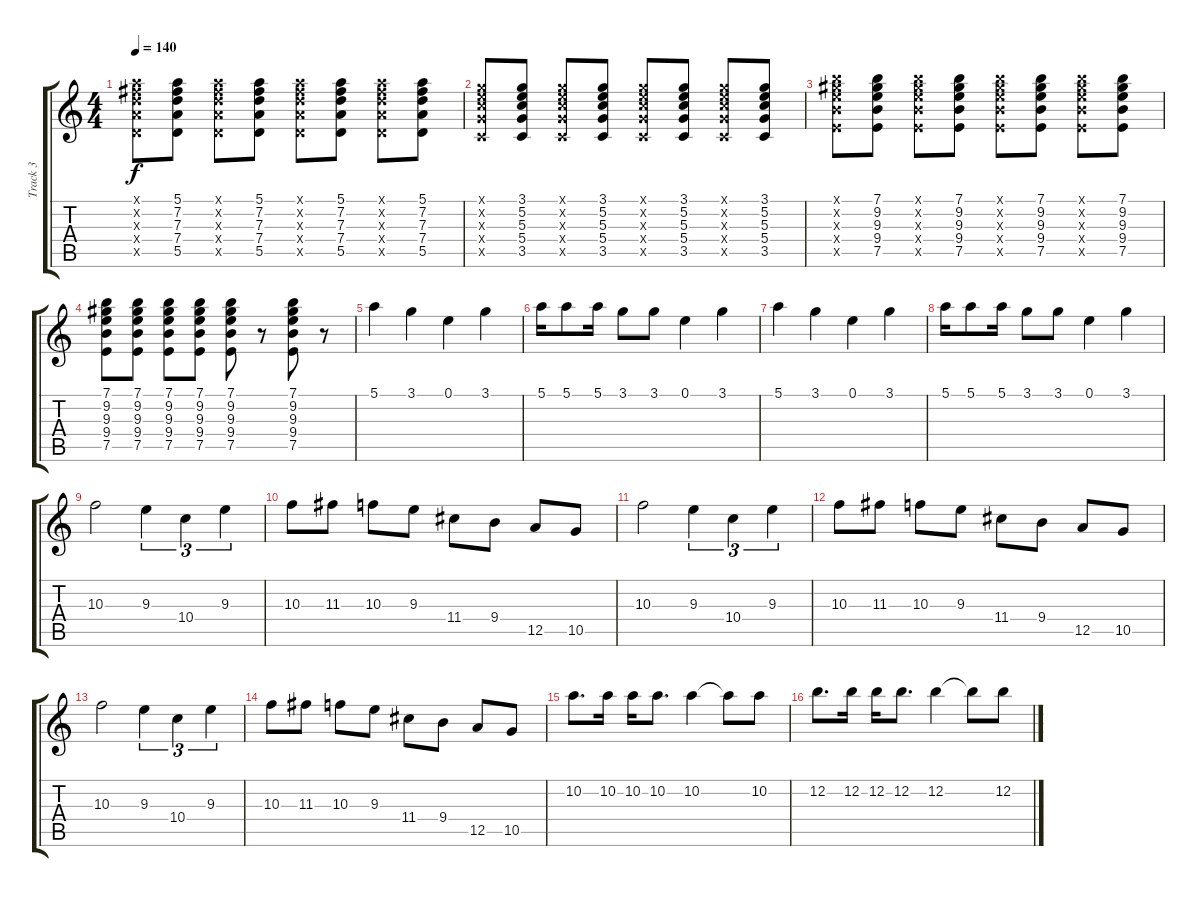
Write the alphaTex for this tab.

\track ("Track 3" "Track 3") {instrument acousticguitarsteel}
\staff {score tabs}
\tuning (E4 B3 G3 D3 A2 E2) {hide}
\ts (4 4)
\tempo 140
\clef g2
\ks c
(5.1{x} 7.2{x} 7.3{x} 7.4{x} 5.5{x}).8{dy f} (5.1 7.2 7.3 7.4 5.5).8 (5.1{x} 7.2{x} 7.3{x} 7.4{x} 5.5{x}).8 (5.1 7.2 7.3 7.4 5.5).8 (5.1{x} 7.2{x} 7.3{x} 7.4{x} 5.5{x}).8 (5.1 7.2 7.3 7.4 5.5).8 (5.1{x} 7.2{x} 7.3{x} 7.4{x} 5.5{x}).8 (5.1 7.2 7.3 7.4 5.5).8 |
(3.1{x} 5.2{x} 5.3{x} 5.4{x} 3.5{x}).8 (3.1 5.2 5.3 5.4 3.5).8 (3.1{x} 5.2{x} 5.3{x} 5.4{x} 3.5{x}).8 (3.1 5.2 5.3 5.4 3.5).8 (3.1{x} 5.2{x} 5.3{x} 5.4{x} 3.5{x}).8 (3.1 5.2 5.3 5.4 3.5).8 (3.1{x} 5.2{x} 5.3{x} 5.4{x} 3.5{x}).8 (3.1 5.2 5.3 5.4 3.5).8 |
(7.1{x} 9.2{x} 9.3{x} 9.4{x} 7.5{x}).8 (7.1 9.2 9.3 9.4 7.5).8 (7.1{x} 9.2{x} 9.3{x} 9.4{x} 7.5{x}).8 (7.1 9.2 9.3 9.4 7.5).8 (7.1{x} 9.2{x} 9.3{x} 9.4{x} 7.5{x}).8 (7.1 9.2 9.3 9.4 7.5).8 (7.1{x} 9.2{x} 9.3{x} 9.4{x} 7.5{x}).8 (7.1 9.2 9.3 9.4 7.5).8 |
(7.1 9.2 9.3 9.4 7.5).8 (7.1 9.2 9.3 9.4 7.5).8 (7.1 9.2 9.3 9.4 7.5).8 (7.1 9.2 9.3 9.4 7.5).8 (7.1 9.2 9.3 9.4 7.5).8 r.8 (7.1 9.2 9.3 9.4 7.5).8 r.8 |
5.1.4 3.1.4 0.1.4 3.1.4 |
5.1.16 5.1.8 5.1.16 3.1.8 3.1.8 0.1.4 3.1.4 |
5.1.4 3.1.4 0.1.4 3.1.4 |
5.1.16 5.1.8 5.1.16 3.1.8 3.1.8 0.1.4 3.1.4 |
10.3.2 9.3.4{tu (3 2)} 10.4.4{tu (3 2)} 9.3.4{tu (3 2)} |
10.3.8 11.3.8 10.3.8 9.3.8 11.4.8 9.4.8 12.5.8 10.5.8 |
10.3.2 9.3.4{tu (3 2)} 10.4.4{tu (3 2)} 9.3.4{tu (3 2)} |
10.3.8 11.3.8 10.3.8 9.3.8 11.4.8 9.4.8 12.5.8 10.5.8 |
10.3.2 9.3.4{tu (3 2)} 10.4.4{tu (3 2)} 9.3.4{tu (3 2)} |
10.3.8 11.3.8 10.3.8 9.3.8 11.4.8 9.4.8 12.5.8 10.5.8 |
10.2.8{d} 10.2.16 10.2.16 10.2.8{d} 10.2.4 10.2{t}.8 10.2.8 |
12.2.8{d} 12.2.16 12.2.16 12.2.8{d} 12.2.4 12.2{t}.8 12.2.8
